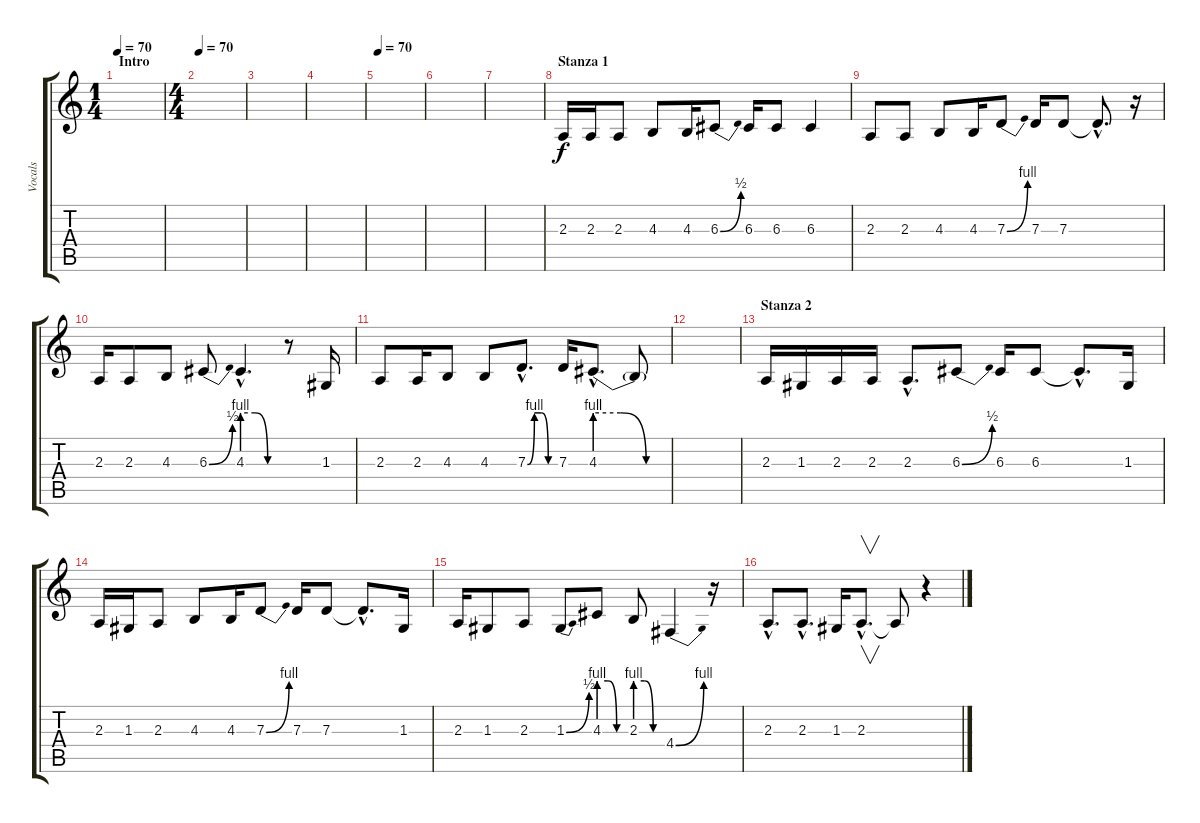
\track ("Vocals" "Vocals") {instrument lead2sawtooth}
\staff {score tabs}
\tuning (E4 B3 G3 D3 A2 E2) {hide}
\ts (1 4)
\section ("" "Intro")
\tempo 70
\clef g2
\ks c
|
\ts (4 4)
\tempo 70
|
|
|
\tempo 70
|
|
|
\section ("" "Stanza 1")
2.3.16 2.3.16 2.3.8 4.3.8 4.3.16 6.3{be (bend 0 0 60 2)}.8 6.3.16 6.3.8 6.3.4 |
2.3.8 2.3.8 4.3.8 4.3.16 7.3{be (bend 0 0 60 4)}.8 7.3.16 7.3.8 7.3{hac t}.8{d} r.16 |
2.3.16 2.3.8 4.3.8 6.3{be (bend 0 0 60 2)}.8 4.3{be (custom 0 4 20 4 40 0 60 0) hac}.4{d} r.8 1.3.16 |
2.3.8 2.3.16 4.3.8 4.3.8 7.3{be (custom 0 0 15 4 30 4 45 0 60 0) hac}.8{d} 7.3.16 4.3{be (custom 0 4 20 4 40 0 60 0) hac}.8{d} 4.3{t}.8 |
|
\section ("" "Stanza 2")
2.3.16 1.3.16 2.3.16 2.3.16 2.3{hac}.8{d} 6.3{be (bend 0 0 60 2)}.8 6.3.16 6.3.8 6.3{hac t}.8{d} 1.3.16 |
2.3.16 1.3.16 2.3.8 4.3.8 4.3.16 7.3{be (bend 0 0 60 4)}.8 7.3.16 7.3.8 7.3{hac t}.8{d} 1.3.16 |
2.3.16 1.3.8 2.3.8 1.3{be (bend 0 0 60 2)}.8 4.3{be (custom 0 4 20 4 40 0 60 0)}.8 2.3{be (custom 0 4 20 4 40 0 60 0)}.8 4.4{be (bend 0 0 60 4)}.4 r.16 |
2.3{hac}.8{d} 2.3{hac}.8{d} 1.3.16 2.3{hac}.8{v d} 2.3{t}.8 r.4
